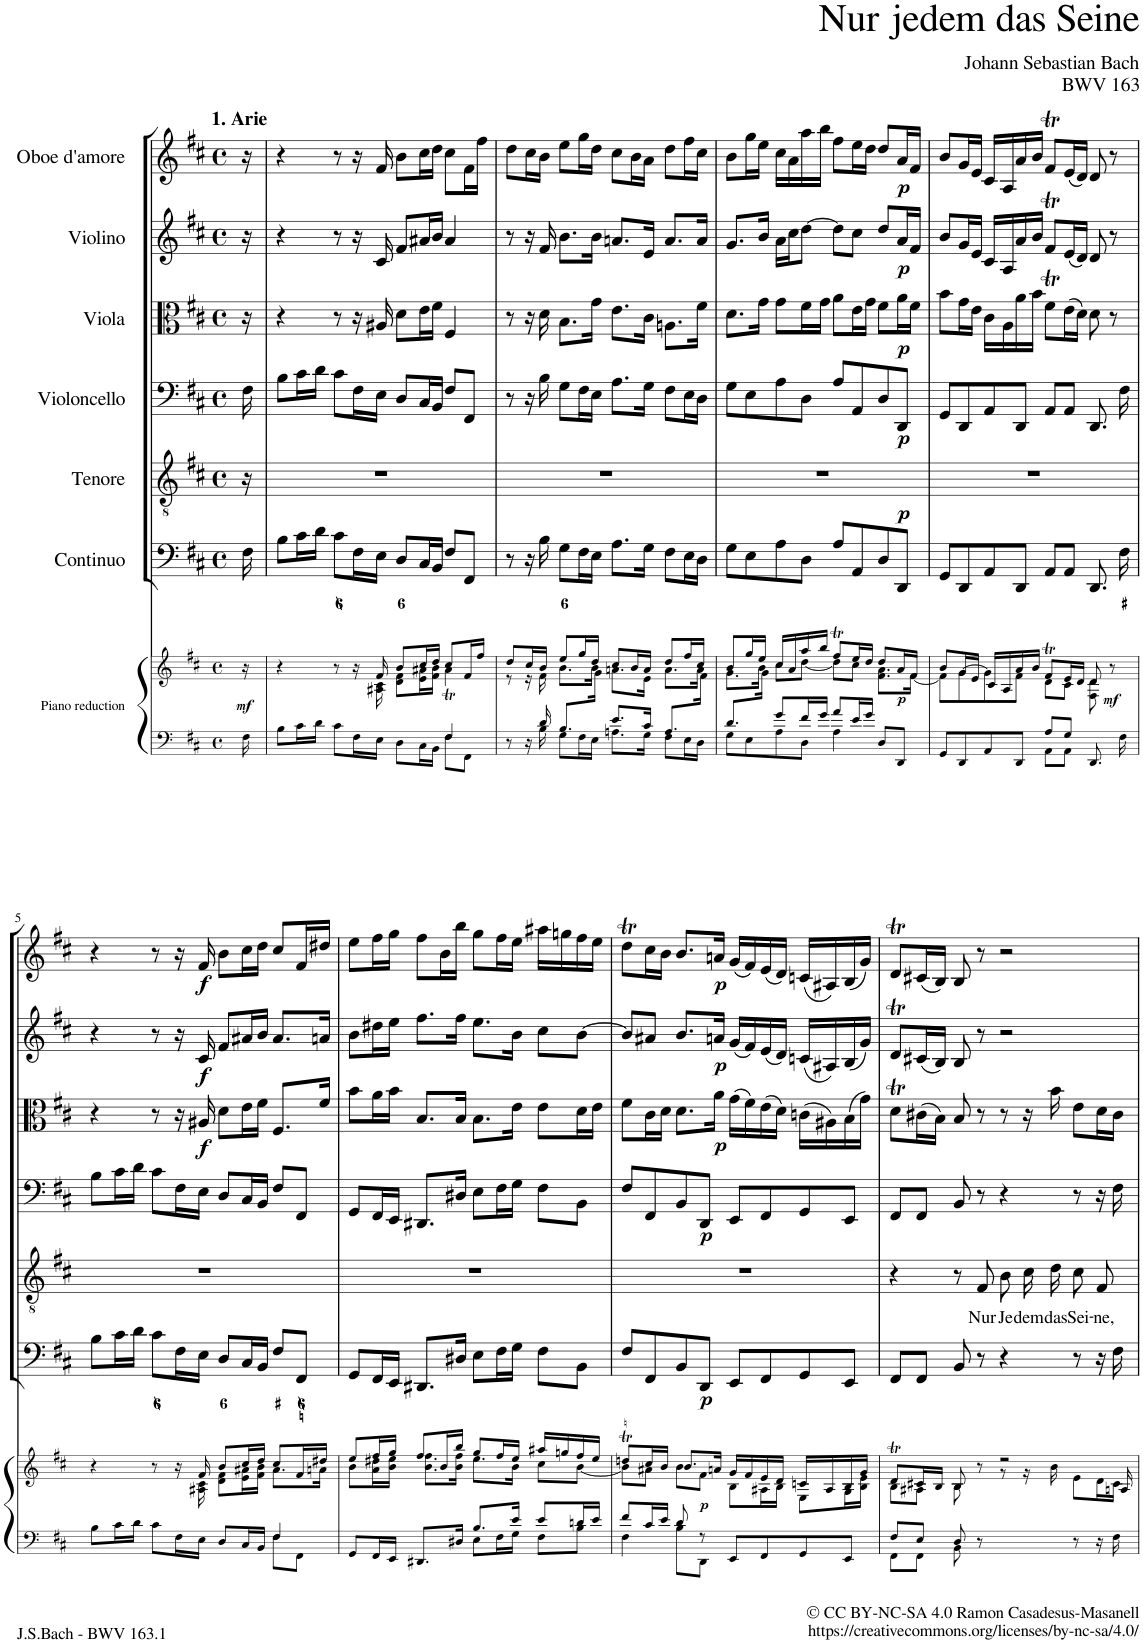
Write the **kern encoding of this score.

**kern	**kern	**dynam	**kern	**dynam	**kern	**text	**kern	**dynam	**kern	**dynam	**kern	**dynam	**kern	**dynam
*part7	*part7	*part7	*part6	*part6	*part5	*part5	*part4	*part4	*part3	*part3	*part2	*part2	*part1	*part1
*staff8	*staff7	*staff7/8	*staff6	*staff6	*staff5	*staff5	*staff4	*staff4	*staff3	*staff3	*staff2	*staff2	*staff1	*staff1
*I"Piano reduction	*	*	*I"Continuo	*	*I"Tenore	*	*I"Violoncello	*	*I"Viola	*	*I"Violino	*	*I"Oboe d'amore	*
*I'Pno	*	*	*	*	*	*	*I'Vc	*	*I'Vla	*	*I'Vln	*	*I'Ob	*
*stria5	*stria5	*	*	*	*	*	*	*	*	*	*	*	*	*
*clefF4	*clefG2	*	*clefF4	*	*clefGv2	*	*clefF4	*	*clefC3	*	*clefG2	*	*clefG2	*
*	*	*	*Trd7c12	*	*	*	*	*	*	*	*	*	*	*
*k[f#c#]	*k[f#c#]	*	*k[f#c#]	*	*k[f#c#]	*	*k[f#c#]	*	*k[f#c#]	*	*k[f#c#]	*	*k[f#c#]	*
*M4/4	*M4/4	*	*M4/4	*	*M4/4	*	*M4/4	*	*M4/4	*	*M4/4	*	*M4/4	*
*met(c)	*met(c)	*	*met(c)	*	*met(c)	*	*met(c)	*	*met(c)	*	*met(c)	*	*met(c)	*
=	=	=	=	=	=	=	=	=	=	=	=	=	=	=
!	!	!	!	!	!	!	!	!	!	!	!	!	!LO:TX:a:B:t=1. Arie	!
!	!	!LO:DY:b	!	!	!	!	!	!	!	!	!	!	!	!
16F#\	16r	mf	16F#\	.	16r	.	16F#\	.	16r	.	16r	.	16r	.
=1	=1	=1	=1	=1	=1	=1	=1	=1	=1	=1	=1	=1	=1	=1
*^	*^	*	*	*	*	*	*	*	*	*	*	*	*	*
2ryy	8B\L	4r	4ryy	.	8B\L	.	1r	.	8B\L	.	4r	.	4r	.	4r	.
.	16c#\L	.	.	.	16c#\L	.	.	.	16c#\L	.	.	.	.	.	.	.
.	16d\JJ	.	.	.	16d\JJ	.	.	.	16d\JJ	.	.	.	.	.	.	.
.	8c#\L	8r	8ryy	.	8c#\L	.	.	.	8c#\L	.	8r	.	8r	.	8r	.
.	16F#\L	16r	16ryy	.	16F#\L	.	.	.	16F#\L	.	16r	.	16r	.	16r	.
.	16E\JJ	16f#/	16A#X\ 16c#\	.	16E\JJ	.	.	.	16E\JJ	.	16A#X/	.	16c#/	.	16f#/	.
4ryy	8D\L	8b/L	8d\ 8f#\L	.	8D/L	.	.	.	8D/L	.	8d\L	.	8f#/L	.	8b\L	.
.	16C#\L	16cc#/L	16e\ 16a#X\L	.	16C#/L	.	.	.	16C#/L	.	16e\L	.	16a#X/L	.	16cc#\L	.
.	16BB\JJ	16dd/JJ	16f#\ 16b\JJ	.	16BB/JJ	.	.	.	16BB/JJ	.	16f#\JJ	.	16b/JJ	.	16dd\JJ	.
4F#/	8F#\L	8cc#/L	4a#t\	.	8F#/L	.	.	.	8F#/L	.	4F#/	.	4a#/	.	8cc#\L	.
.	8FF#\J	16f#/L	.	.	8FF#/J	.	.	.	8FF#/J	.	.	.	.	.	16f#\L	.
.	.	16ff#/JJ	.	.	.	.	.	.	.	.	.	.	.	.	16ff#\JJ	.
=2	=2	=2	=2	=2	=2	=2	=2	=2	=2	=2	=2	=2	=2	=2	=2	=2
*	*	*	*^	*	*	*	*	*	*	*	*	*	*	*	*	*
8r	8ryy	8dd/L	8r	4..ryy	.	8r	.	1r	.	8r	.	8r	.	8r	.	8dd\L	.
16r	16ryy	16cc#/L	16r	.	.	16r	.	.	.	16r	.	16r	.	16r	.	16cc#\L	.
16d/	16B\	16b/JJ	16f#\	.	.	16B\	.	.	.	16B\	.	16d\	.	16f#/	.	16b\JJ	.
8.B/L	8G\L	8ee/L	8.b\L	.	.	8G\L	.	.	.	8G\L	.	8.B\L	.	8.b\L	.	8ee\L	.
.	16F#\L	16gg/L	.	.	.	16F#\L	.	.	.	16F#\L	.	.	.	.	.	16gg\L	.
16ryy	16E\JJ	16dd/JJ	16b\Jk	16g\Jk	.	16E\JJ	.	.	.	16E\JJ	.	16g\Jk	.	16b\Jk	.	16dd\JJ	.
8.e/L	8.An\L	8cc#/L	8.an\L	4..ryy	.	8.A\L	.	.	.	8.A\L	.	8.e\L	.	8.an/L	.	8cc#\L	.
.	.	16b/L	.	.	.	.	.	.	.	.	.	.	.	.	.	16b\L	.
16c#/Jk	16G\Jk	16a/JJ	16e\Jk	.	.	16G\Jk	.	.	.	16G\Jk	.	16c#\Jk	.	16e/Jk	.	16a\JJ	.
8.A/L	8F#\L	8dd/L	8.a\L	.	.	8F#\L	.	.	.	8F#\L	.	8.An\L	.	8.a/L	.	8dd\L	.
.	16E\L	16ff#/L	.	.	.	16E\L	.	.	.	16E\L	.	.	.	.	.	16ff#\L	.
16ryy	16D\JJ	16cc#/JJ	16a\Jk	16f#\Jk	.	16D\JJ	.	.	.	16D\JJ	.	16f#\Jk	.	16a/Jk	.	16cc#\JJ	.
=3	=3	=3	=3	=3	=3	=3	=3	=3	=3	=3	=3	=3	=3	=3	=3	=3	=3
8.d/L	8G\L	8b/L	8.g\L	8.ryy	.	8G\L	.	1r	.	8G\L	.	8.d\L	.	8.g/L	.	8b\L	.
.	8E\	16gg/L	.	.	.	8E\	.	.	.	8E\	.	.	.	.	.	16gg\L	.
16ryy	.	16ee/JJ	16b\Jk	16g\Jk	.	.	.	.	.	.	.	16g\Jk	.	16b/Jk	.	16ee\JJ	.
8g/L	8A\	16cc#/LL	8cc#\L	2.ryy	.	8A\	.	.	.	8A\	.	8g\L	.	16a\LL	.	16cc#\LL	.
.	.	16a/	.	.	.	.	.	.	.	.	.	.	.	16cc#\J	.	16a\	.
16f#/L	8D\J	16aa/	[8dd\J	.	.	8D\J	.	.	.	8D\J	.	16f#\L	.	[8dd\J	.	16aa\	.
16g/JJ	.	16bb/JJ	.	.	.	.	.	.	.	.	.	16g\JJ	.	.	.	16bb\JJ	.
8a/L	4A\	8ff#t/L	8dd\L]	.	.	8A/L	.	.	.	8A/L	.	8a\L	.	8dd\L]	.	8ff#\L	.
16e/L	.	16ee/L	8cc#\J	.	.	8AA/	.	.	.	8AA/	.	16e\L	.	8cc#\J	.	16ee\L	.
16g/JJ	.	16dd/JJ	.	.	.	.	.	.	.	.	.	16g\JJ	.	.	.	16dd\JJ	.
4ryy	8D/L	8dd/L	8.f#\ 8.a\L	.	.	8D/	.	.	.	8D/	.	8f#\L	.	8dd/L	.	8dd/L	.
!	!	!	!	!	!LO:DY:b	!	!LO:DY:a	!	!	!	!LO:DY:b	!	!LO:DY:b	!	!LO:DY:b	!	!LO:DY:b
.	8DD/J	16a/L	.	.	p	8DD/J	p	.	.	8DD/J	p	16a\L	p	16a/L	p	16a/L	p
.	.	16f#/JJ	[16f#\Jk	.	.	.	.	.	.	.	.	16f#\JJ	.	16f#/JJ	.	16f#/JJ	.
*	*	*	*v	*v	*	*	*	*	*	*	*	*	*	*	*	*	*
=4	=4	=4	=4	=4	=4	=4	=4	=4	=4	=4	=4	=4	=4	=4	=4	=4
8GG/L	2ryy	8b/L	8f#\L]	.	8GG/L	.	1r	.	8GG/L	.	8b\L	.	8b/L	.	8b/L	.
8DD/	.	16g/L	[>8g\	.	8DD/	.	.	.	8DD/	.	16g\L	.	16g/L	.	16g/L	.
.	.	16e/JJ	.	.	.	.	.	.	.	.	16e\JJ	.	16e/JJ	.	16e/JJ	.
8AA/	.	16c#/LL	8g\]	.	8AA/	.	.	.	8AA/	.	16c#\LL	.	16c#/LL	.	16c#/LL	.
.	.	16A/	.	.	.	.	.	.	.	.	16A\	.	16A/	.	16A/	.
8DD/J	.	16a/	8f#\J	.	8DD/J	.	.	.	8DD/J	.	16a\	.	16a/	.	16a/	.
.	.	16b/JJ	.	.	.	.	.	.	.	.	16b\JJ	.	16b/JJ	.	16b/JJ	.
8A/L	8AA\L	8f#t/L	8d\L	.	8AA/L	.	.	.	8AA/L	.	8f#t\L	.	8f#t/L	.	8f#t/L	.
8G/J	8AA\J	16e/L	8c#\J	.	8AA/J	.	.	.	8AA/J	.	(16e\L	.	(16e/L	.	(16e/L	.
.	.	16d/JJ	.	.	.	.	.	.	.	.	16d\JJ)	.	16d/JJ)	.	16d/JJ)	.
8.DD/	4ryy	8d/	8F#\ 8d\	.	8.DD/	.	.	.	8.DD/	.	8d\	.	8d/	.	8d/	.
!	!	!	!	!LO:DY:b	!	!	!	!	!	!	!	!	!	!	!	!
.	.	8r	8ryy	mf	.	.	.	.	.	.	8r	.	8r	.	8r	.
16F#\	.	.	.	.	16F#\	.	.	.	16F#\	.	.	.	.	.	.	.
!!LO:LB:g=z
=5	=5	=5	=5	=5	=5	=5	=5	=5	=5	=5	=5	=5	=5	=5	=5	=5
2ryy	8B\L	4r	4ryy	.	8B\L	.	1r	.	8B\L	.	4r	.	4r	.	4r	.
.	16c#\L	.	.	.	16c#\L	.	.	.	16c#\L	.	.	.	.	.	.	.
.	16d\JJ	.	.	.	16d\JJ	.	.	.	16d\JJ	.	.	.	.	.	.	.
.	8c#\L	8r	8ryy	.	8c#\L	.	.	.	8c#\L	.	8r	.	8r	.	8r	.
.	16F#\L	16r	16ryy	.	16F#\L	.	.	.	16F#\L	.	16r	.	16r	.	16r	.
!	!	!	!	!	!	!	!	!	!	!	!	!LO:DY:b	!	!LO:DY:b	!	!LO:DY:b
.	16E\JJ	16f#/	16A#X\ 16c#\	.	16E\JJ	.	.	.	16E\JJ	.	16A#X/	f	16c#/	f	16f#/	f
4ryy	8D/L	8b/L	8d\ 8f#\L	.	8D/L	.	.	.	8D/L	.	8d\L	.	8f#/L	.	8b\L	.
.	16C#/L	16cc#/L	16e\ 16a#X\L	.	16C#/L	.	.	.	16C#/L	.	16e\L	.	16a#X/L	.	16cc#\L	.
.	16BB/JJ	16dd/JJ	16f#\ 16b\JJ	.	16BB/JJ	.	.	.	16BB/JJ	.	16f#\JJ	.	16b/JJ	.	16dd\JJ	.
4F#/	8F#\L	8cc#/L	8.a#\L	.	8F#/L	.	.	.	8F#/L	.	8.F#/L	.	8.a#/L	.	8cc#/L	.
.	8FF#\J	16f#/L	.	.	8FF#/J	.	.	.	8FF#/J	.	.	.	.	.	16f#/L	.
.	.	16dd#X/JJ	16an\Jk	.	.	.	.	.	.	.	16f#/Jk	.	16an/Jk	.	16dd#X/JJ	.
=6	=6	=6	=6	=6	=6	=6	=6	=6	=6	=6	=6	=6	=6	=6	=6	=6
8GG/L	2ryy	8ee/L	8b\L	.	8GG/L	.	1r	.	8GG/L	.	8b\L	.	8b\L	.	8ee\L	.
16FF#/L	.	16ff#/L	16a\ 16dd#X\L	.	16FF#/L	.	.	.	16FF#/L	.	16a\L	.	16dd#X\L	.	16ff#\L	.
16EE/JJ	.	16gg/JJ	16b\ 16ee\JJ	.	16EE/JJ	.	.	.	16EE/JJ	.	16b\JJ	.	16ee\JJ	.	16gg\JJ	.
8.DD#X/L	.	8ff#/L	8.b\ 8.ff#\L	.	8.DD#X/L	.	.	.	8.DD#X/L	.	8.B/L	.	8.ff#\L	.	8ff#\L	.
.	.	16b/L	.	.	.	.	.	.	.	.	.	.	.	.	16b\L	.
16D#X/Jk	.	16bb/JJ	16b\ 16ff#\Jk	.	16D#X/Jk	.	.	.	16D#X/Jk	.	16B/Jk	.	16ff#\Jk	.	16bb\JJ	.
8.B/L	8E\L	8gg/L	8.ee\L	.	8E\L	.	.	.	8E\L	.	8.B\L	.	8.ee\L	.	8gg\L	.
.	16F#\L	16ff#/L	.	.	16F#\L	.	.	.	16F#\L	.	.	.	.	.	16ff#\L	.
16e/Jk	16G\JJ	16ee/JJ	16b\Jk	.	16G\JJ	.	.	.	16G\JJ	.	16e\Jk	.	16b\Jk	.	16ee\JJ	.
8e/L	8F#\L	16aa#X/LL	8cc#\L	.	8F#\L	.	.	.	8F#\L	.	8e\L	.	8cc#\L	.	16aa#X\LL	.
.	.	16ggn/	.	.	.	.	.	.	.	.	.	.	.	.	16ggn\	.
16dn/L	8B\J	16ff#/	[8b\J	.	8BB\J	.	.	.	8BB\J	.	16d\L	.	[8b\J	.	16ff#\	.
16e/JJ	.	16ee/JJ	.	.	.	.	.	.	.	.	16e\JJ	.	.	.	16ee\JJ	.
=7	=7	=7	=7	=7	=7	=7	=7	=7	=7	=7	=7	=7	=7	=7	=7	=7
8f#/L	4F#\	8ddnT/L	8b\L]	.	8F#/L	.	1r	.	8F#/L	.	8f#\L	.	8b/L]	.	8ddT\L	.
16c#/L	.	16cc#/L	8a#X\J	.	8FF#/	.	.	.	8FF#/	.	16c#\L	.	8a#X/J	.	16cc#\L	.
16e/JJ	.	16b/JJ	.	.	.	.	.	.	.	.	16d\JJ	.	.	.	16b\JJ	.
8d/	8B\L	8.b/L	8b\L	.	8BB/	.	.	.	8BB/	.	8.d\L	.	8.b/L	.	8.b/L	.
!	!	!	!	!LO:DY:b	!	!LO:DY:b	!	!	!	!LO:DY:b	!	!	!	!	!	!
8r	8DD\J	.	8f#\J	p	8DD/J	p	.	.	8DD/J	p	.	.	.	.	.	.
!	!	!	!	!	!	!	!	!	!	!	!	!LO:DY:b	!	!LO:DY:b	!	!LO:DY:b
.	.	16an/Jk	.	.	.	.	.	.	.	.	16a\Jk	p	16an/Jk	p	16an/Jk	p
8EE/L	2ryy	16g/LL	8B\L	.	8EE/L	.	.	.	8EE/L	.	(16g\LL	.	(16g/LL	.	(16g/LL	.
.	.	16f#/	.	.	.	.	.	.	.	.	16f#\)	.	16f#/)	.	16f#/)	.
8FF#/	.	16e/	16A#X\L	.	8FF#/	.	.	.	8FF#/	.	(16e\	.	(16e/	.	(16e/	.
.	.	16d/JJ	16B\JJ	.	.	.	.	.	.	.	16d\JJ)	.	16d/JJ)	.	16d/JJ)	.
8GG/	.	16cn/LL	8E\L	.	8GG/	.	.	.	8GG/	.	(16cn\LL	.	(16cn/LL	.	(16cn/LL	.
.	.	16A#/	.	.	.	.	.	.	.	.	16A#X\)	.	16A#X/)	.	16A#X/)	.
8EE/J	.	16B/	16G\L	.	8EE/J	.	.	.	8EE/J	.	(16B\	.	(16B/	.	(16B/	.
.	.	16g/JJ	16B\ 16e\JJ	.	.	.	.	.	.	.	16g\JJ)	.	16g/JJ)	.	16g/JJ)	.
=8	=8	=8	=8	=8	=8	=8	=8	=8	=8	=8	=8	=8	=8	=8	=8	=8
*	*	*	*^	*	*	*	*	*	*	*	*	*	*	*	*	*
8F#/L	8FF#\L	8dT/L	8B\L	2...ryy	.	8FF#/L	.	4r	.	8FF#/L	.	8dT\L	.	8dT/L	.	8dT/L	.
8E/J	8FF#\J	16c#X/L	8A#X\J	.	.	8FF#/J	.	.	.	8FF#/J	.	(16c#X\L	.	(16c#X/L	.	(16c#X/L	.
.	.	16B/JJ	.	.	.	.	.	.	.	.	.	16B\JJ)	.	16B/JJ)	.	16B/JJ)	.
8D/	8BB\	8B/	8B\	.	.	8BB/	.	8r	.	8BB/	.	8B/	.	8B/	.	8B/	.
!	!	!	!	!	!	!	!	!	!LO:LY:b	!	!	!	!	!	!	!	!
8r	8ryy	8r	8ryy	.	.	8r	.	8F#/	Nur	8r	.	8r	.	8r	.	8r	.
!	!	!	!	!	!	!	!	!	!LO:LY:b	!	!	!	!	!	!	!	!
4ryy	4ryy	2r	8r	.	.	4r	.	8B\L	Je-	4r	.	8r	.	2r	.	2r	.
!	!	!	!	!	!	!	!	!	!LO:LY:b	!	!	!	!	!	!	!	!
.	.	.	16r	.	.	.	.	16c#\L	-dem	.	.	16r	.	.	.	.	.
!	!	!	!	!	!	!	!	!	!LO:LY:b	!	!	!	!	!	!	!	!
.	.	.	16b\	.	.	.	.	16d\JJ	das	.	.	16b\	.	.	.	.	.
!	!	!	!	!	!	!	!	!	!LO:LY:b	!	!	!	!	!	!	!	!
8r	8ryy	.	8e\L	.	.	8r	.	8c#/L	Sei-	8r	.	8e\L	.	.	.	.	.
!	!	!	!	!	!	!	!	!	!LO:LY:b	!	!	!	!	!	!	!	!
16r	16ryy	.	16d\L	.	.	16r	.	8F#/J	-ne,	16r	.	16d\L	.	.	.	.	.
16ryy	16F#\	.	16c#\JJ	16An/	.	16F#\	.	.	.	16F#\	.	16c#\JJ	.	.	.	.	.
*v	*v	*	*	*	*	*	*	*	*	*	*	*	*	*	*	*	*
*	*v	*v	*v	*	*	*	*	*	*	*	*	*	*	*	*	*
=	=	=	=	=	=	=	=	=	=	=	=	=	=	=
*-	*-	*-	*-	*-	*-	*-	*-	*-	*-	*-	*-	*-	*-	*-
